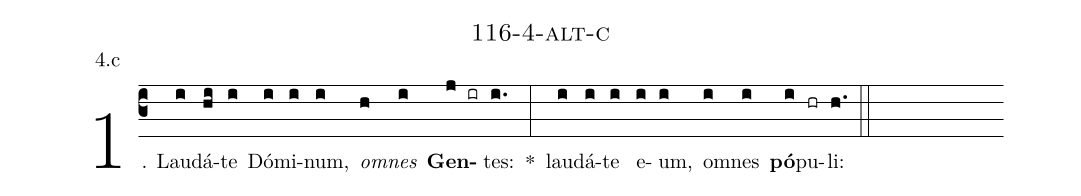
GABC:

name: 116-4-alt-c;
annotation: 4.c;
%%
(c3)1. Lau(i)dá(hi)te(i) Dó(i)mi(i)num,(i) <i>om</i>(h)<i>nes</i>(i) <b>Gen</b>(j ir)tes:(i.) *(:) lau(i)dá(i)te(i) e(i)um,(i) om(i)nes(i) <b>pó</b>(i)pu(hr)li:(h.) (::)
